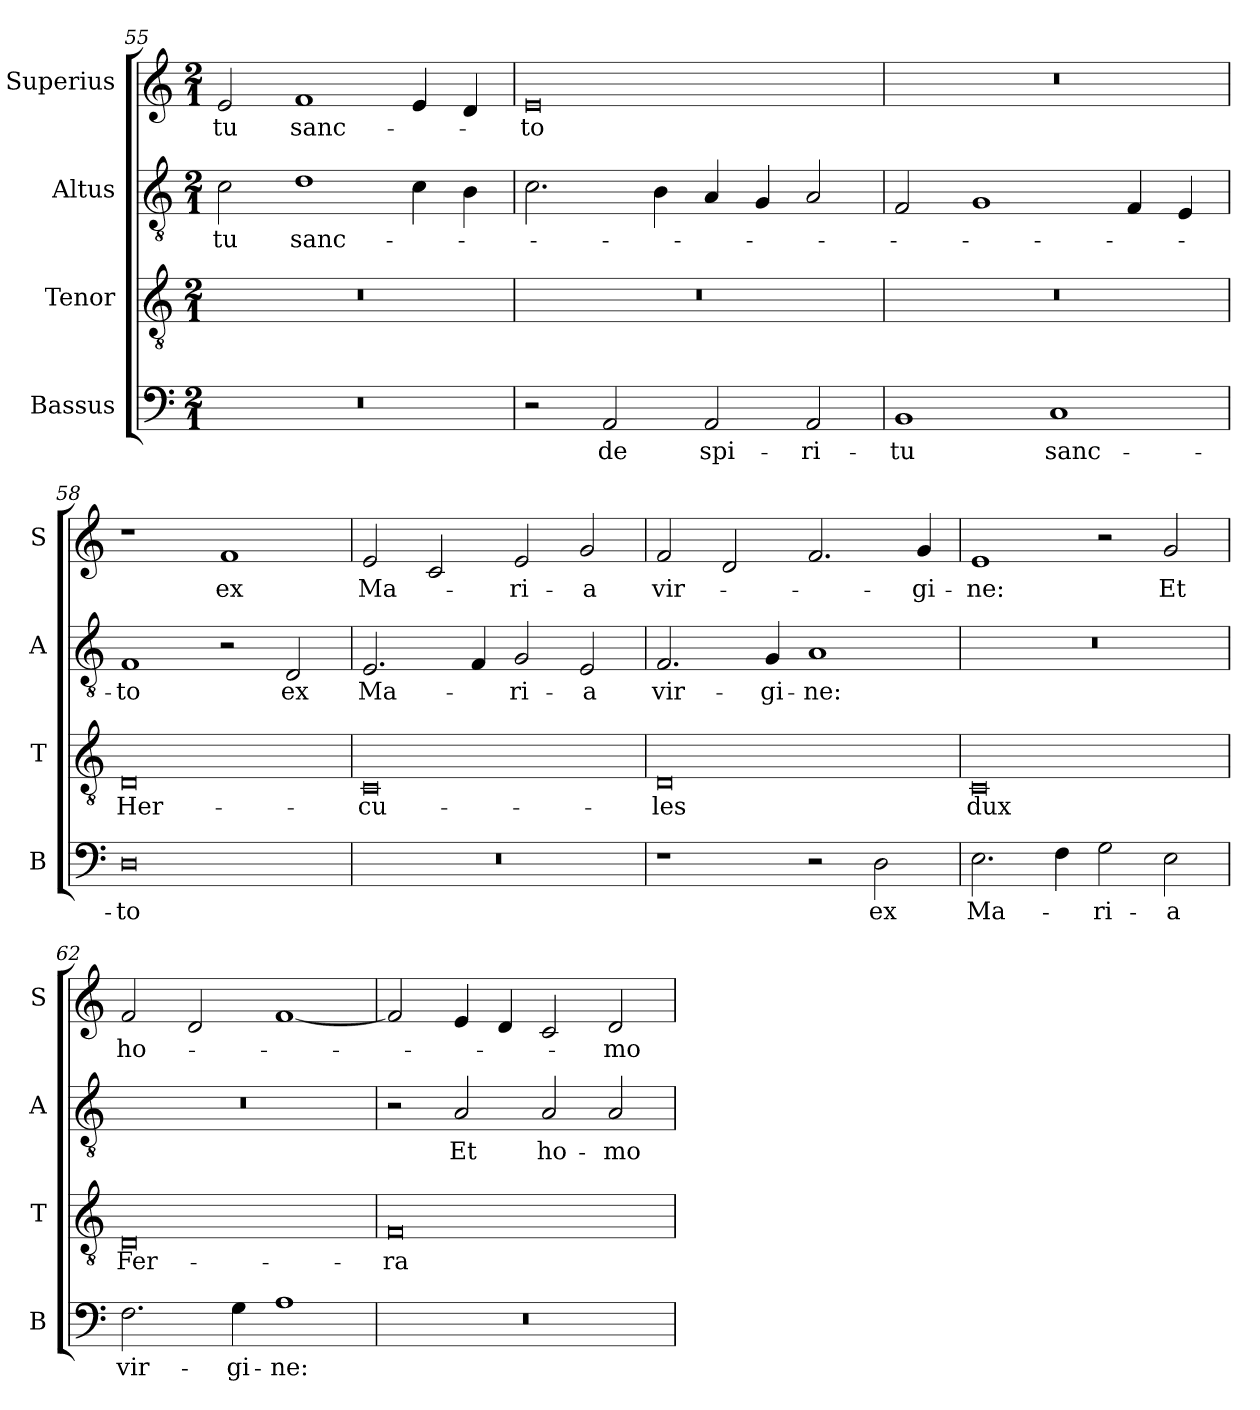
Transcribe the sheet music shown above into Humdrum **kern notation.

**kern	**text	**kern	**text	**kern	**text	**kern	**text
*part4	*part4	*part3	*part3	*part2	*part2	*part1	*part1
*staff4	*staff4	*staff3	*staff3	*staff2	*staff2	*staff1	*staff1
*I"Bassus	*	*I"Tenor	*	*I"Altus	*	*I"Superius	*
*I'B	*	*I'T	*	*I'A	*	*I'S	*
*clefF4	*	*clefGv2	*	*clefGv2	*	*clefG2	*
*k[]	*	*k[]	*	*k[]	*	*k[]	*
*M2/1	*	*M2/1	*	*M2/1	*	*M2/1	*
=55	=55	=55	=55	=55	=55	=55	=55
0r	.	0r	.	2c\	-tu	2e/	-tu
.	.	.	.	1d	sanc-	1f	sanc-
.	.	.	.	4c\	.	4e/	.
.	.	.	.	4B\	.	4d/	.
=56	=56	=56	=56	=56	=56	=56	=56
2r	.	0r	.	2.c\	.	0e	-to
2AA/	de	.	.	.	.	.	.
.	.	.	.	4B\	.	.	.
2AA/	spi-	.	.	4A/	.	.	.
.	.	.	.	4G/	.	.	.
2AA/	-ri-	.	.	2A/	.	.	.
=57	=57	=57	=57	=57	=57	=57	=57
1BB	-tu	0r	.	2F/	.	0r	.
.	.	.	.	1G	.	.	.
1C	sanc-	.	.	.	.	.	.
.	.	.	.	4F/	.	.	.
.	.	.	.	4E/	.	.	.
=58	=58	=58	=58	=58	=58	=58	=58
0D	-to	0D	Her-	1F	-to	1r	.
.	.	.	.	2r	.	1f	ex
.	.	.	.	2D/	ex	.	.
=59	=59	=59	=59	=59	=59	=59	=59
0r	.	0C	-cu-	2.E/	Ma-	2e/	Ma-
.	.	.	.	.	.	2c/	.
.	.	.	.	4F/	.	.	.
.	.	.	.	2G/	-ri-	2e/	-ri-
.	.	.	.	2E/	-a	2g/	-a
=60	=60	=60	=60	=60	=60	=60	=60
1r	.	0D	-les	2.F/	vir-	2f/	vir-
.	.	.	.	.	.	2d/	.
.	.	.	.	4G/	-gi-	.	.
2r	.	.	.	1A	-ne:	2.f/	.
2D\	ex	.	.	.	.	.	.
.	.	.	.	.	.	4g/	-gi-
=61	=61	=61	=61	=61	=61	=61	=61
2.E\	Ma-	0C	dux	0r	.	1e	-ne:
4F\	.	.	.	.	.	.	.
2G\	-ri-	.	.	.	.	2r	.
2E\	-a	.	.	.	.	2g/	Et
=62	=62	=62	=62	=62	=62	=62	=62
2.F\	vir-	0D	Fer-	0r	.	2f/	ho-
.	.	.	.	.	.	2d/	.
4G\	-gi-	.	.	.	.	.	.
1A	-ne:	.	.	.	.	[1f	.
=63	=63	=63	=63	=63	=63	=63	=63
0r	.	0F	-ra-	2r	.	2f/]	.
.	.	.	.	2A/	Et	4e/	.
.	.	.	.	.	.	4d/	.
.	.	.	.	2A/	ho-	2c/	.
.	.	.	.	2A/	-mo	2d/	-mo
=	=	=	=	=	=	=	=
*-	*-	*-	*-	*-	*-	*-	*-
